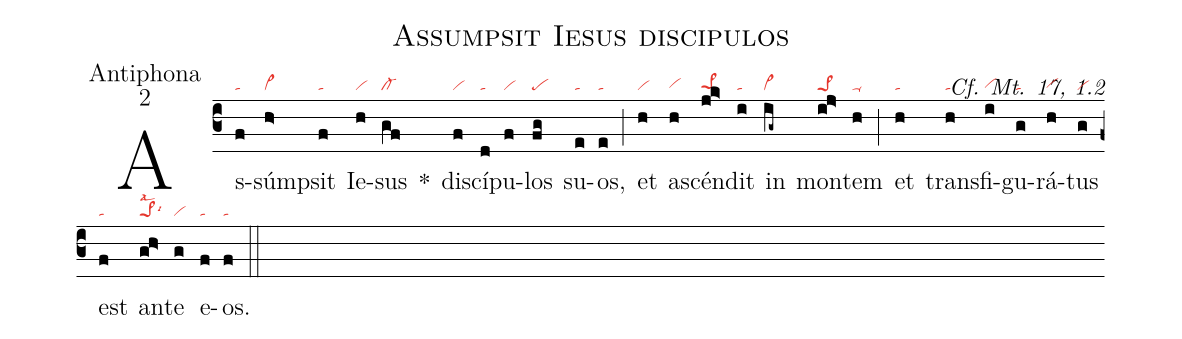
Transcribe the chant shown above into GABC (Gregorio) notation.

name:Assumpsit Iesus discipulos;
office-part:Antiphona;
mode:2;
commentary:Cf. Mt. 17, 1.2;
nabc-lines:1;
%%
(c3)
As(f|ta)súm(h>|vi>)psit(f|ta) Ie(h|vi)sus(gf|cl-) *()
disc(f|vi)í(d|ta)pu(f|vi)los(fg|pe) su(e|ta)os,(e|ta) (;)
et(h|vi) a(h|vihg)scén(jk>|pe>1hg)dit(i|ta) in(ig~|vi>) mon(ij>|pe>1)tem(h|ta-) (;)
et(h|ta) trans(h|ta)fi(i|vihg)gu(g|ta)rá(h|vihg)tus(g|vi) est(f|ta) an(gh>|pe>1lsal2lsi6)te(g|vi) e(f|ta)os.(f|ta) (::)
